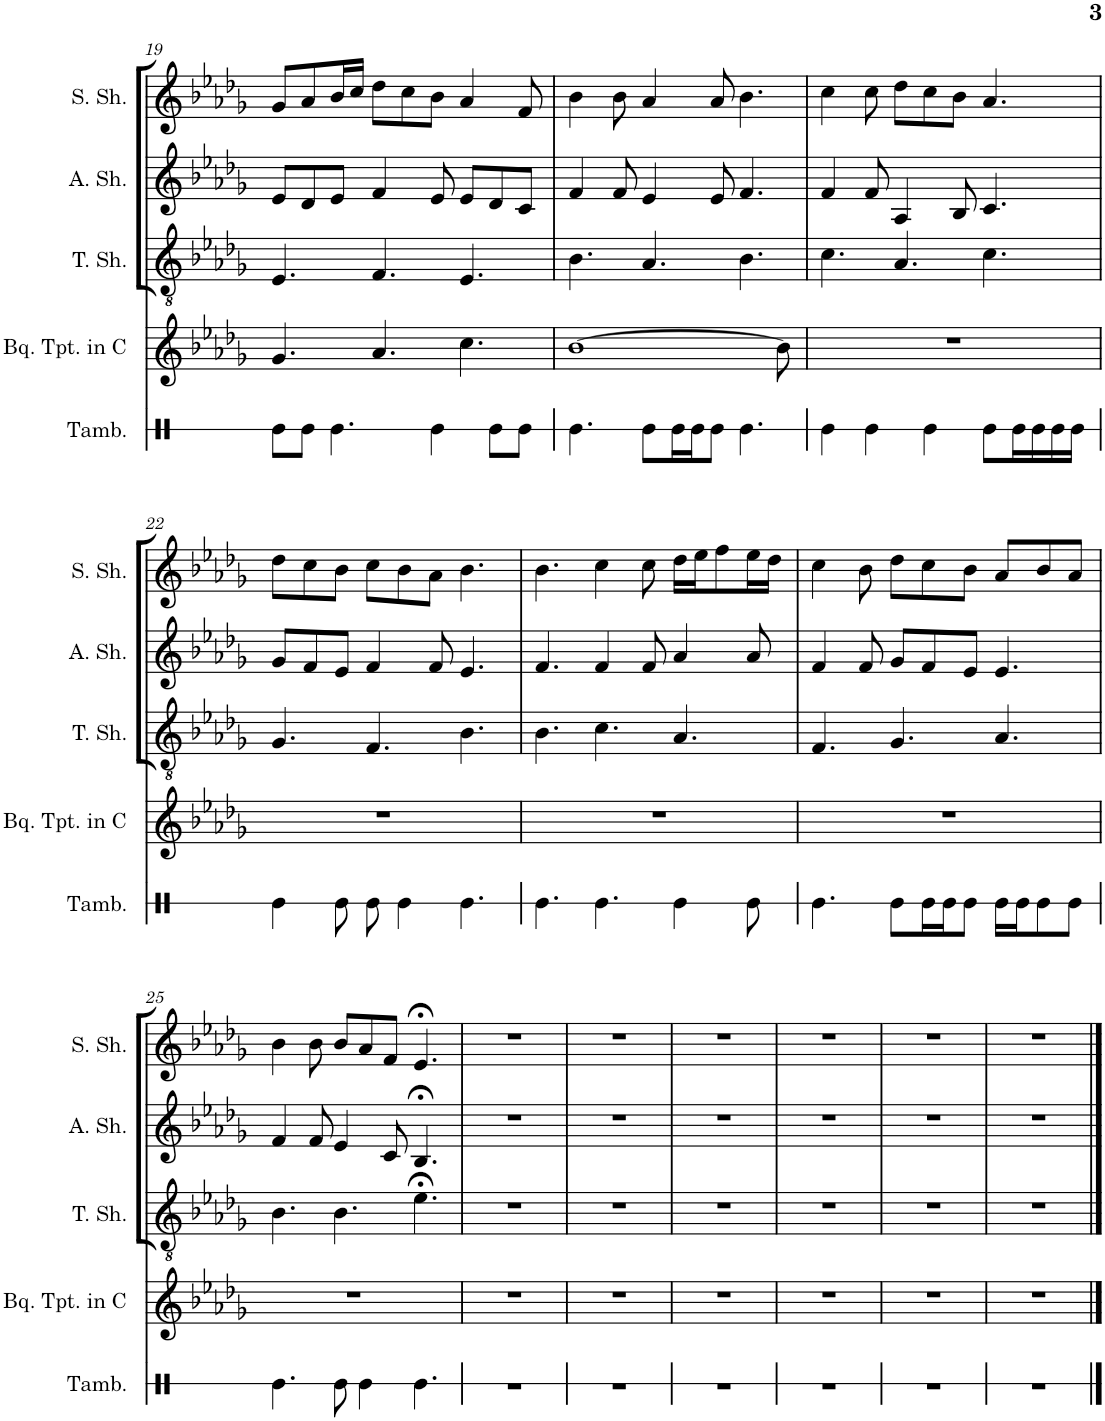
**kern	**kern	**kern	**kern	**kern
*part5	*part4	*part3	*part2	*part1
*staff5	*staff4	*staff3	*staff2	*staff1
*I"Tambourine	*I"Baroque Trumpet in C	*I"Tenor Shawm	*I"Alto Shawm	*I"Soprano Shawm
*I'Tamb.	*I'Bq. Tpt. in C	*I'T. Sh.	*I'A. Sh.	*I'S. Sh.
!!LO:PB:g=z
*clefX	*clefG2	*clefGv2	*clefG2	*clefG2
*	*Trd1c2	*Trd12c21	*Trd12c21	*Trd12c21
*k[]	*k[b-e-a-d-g-]	*k[b-e-a-d-g-]	*k[b-e-a-d-g-]	*k[b-e-a-d-g-]
*M9/8	*M9/8	*M9/8	*M9/8	*M9/8
=19	=19	=19	=19	=19
8Re\L	4.g-/	4.E-/	8e-/L	8g-/L
8Re\J	.	.	8d-/	8a-/
4.Re\	.	.	8e-/J	16b-/L
.	.	.	.	16cc/JJ
.	4.a-/	4.F/	4f/	8dd-\L
.	.	.	.	8cc\
4Re\	.	.	8e-/	8b-\J
.	4.cc\	4.E-/	8e-/L	4a-/
8Re\L	.	.	8d-/	.
8Re\J	.	.	8c/J	8f/
=20	=20	=20	=20	=20
4.Re\	[1b-	4.B-\	4f/	4b-\
.	.	.	8f/	8b-\
8Re\L	.	4.A-/	4e-/	4a-/
16Re\L	.	.	.	.
16Re\J	.	.	.	.
8Re\J	.	.	8e-/	8a-/
4.Re\	.	4.B-\	4.f/	4.b-\
.	8b-\]	.	.	.
=21	=21	=21	=21	=21
4Re\	8%9r	4.c\	4f/	4cc\
4Re\	.	.	8f/	8cc\
.	.	4.A-/	4A-/	8dd-\L
4Re\	.	.	.	8cc\
.	.	.	8B-/	8b-\J
8Re\L	.	4.c\	4.c/	4.a-/
16Re\L	.	.	.	.
16Re\	.	.	.	.
16Re\	.	.	.	.
16Re\JJ	.	.	.	.
!!LO:LB:g=z
=22	=22	=22	=22	=22
4Re\	8%9r	4.G-/	8g-/L	8dd-\L
.	.	.	8f/	8cc\
8Re\	.	.	8e-/J	8b-\J
8Re\	.	4.F/	4f/	8cc\L
4Re\	.	.	.	8b-\
.	.	.	8f/	8a-\J
4.Re\	.	4.B-\	4.e-/	4.b-\
=23	=23	=23	=23	=23
4.Re\	8%9r	4.B-\	4.f/	4.b-\
4.Re\	.	4.c\	4f/	4cc\
.	.	.	8f/	8cc\
4Re\	.	4.A-/	4a-/	16dd-\LL
.	.	.	.	16ee-\J
.	.	.	.	8ff\
8Re\	.	.	8a-/	16ee-\L
.	.	.	.	16dd-\JJ
=24	=24	=24	=24	=24
4.Re\	8%9r	4.F/	4f/	4cc\
.	.	.	8f/	8b-\
8Re\L	.	4.G-/	8g-/L	8dd-\L
16Re\L	.	.	8f/	8cc\
16Re\J	.	.	.	.
8Re\J	.	.	8e-/J	8b-\J
16Re\LL	.	4.A-/	4.e-/	8a-/L
16Re\J	.	.	.	.
8Re\	.	.	.	8b-/
8Re\J	.	.	.	8a-/J
!!LO:LB:g=z
=25	=25	=25	=25	=25
4.Re\	8%9r	4.B-\	4f/	4b-\
.	.	.	8f/	8b-\
8Re\	.	4.B-\	4e-/	8b-/L
4Re\	.	.	.	8a-/
.	.	.	8c/	8f/J
4.Re\	.	4.e-;<\	4.B-;</	4.e-;</
=26	=26	=26	=26	=26
8%9r	8%9r	8%9r	8%9r	8%9r
=27	=27	=27	=27	=27
8%9r	8%9r	8%9r	8%9r	8%9r
=28	=28	=28	=28	=28
8%9r	8%9r	8%9r	8%9r	8%9r
=29	=29	=29	=29	=29
8%9r	8%9r	8%9r	8%9r	8%9r
=30	=30	=30	=30	=30
8%9r	8%9r	8%9r	8%9r	8%9r
=31	=31	=31	=31	=31
8%9r	8%9r	8%9r	8%9r	8%9r
==	==	==	==	==
*-	*-	*-	*-	*-
